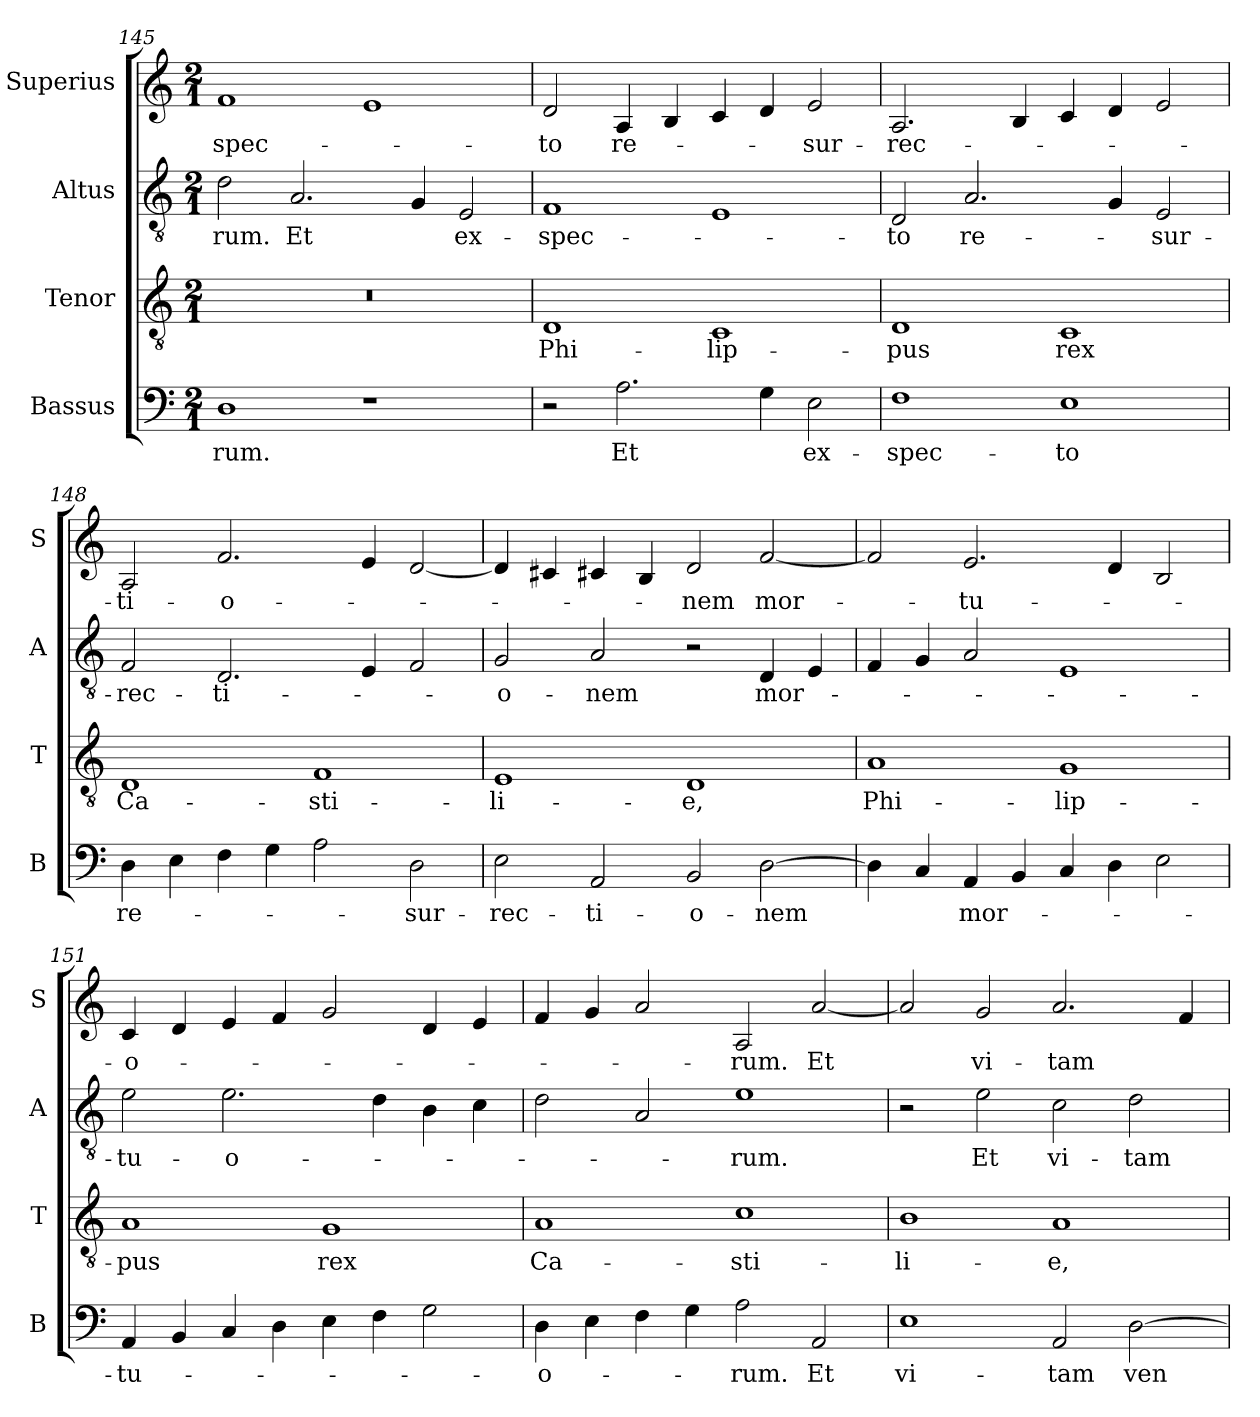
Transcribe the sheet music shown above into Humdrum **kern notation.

**kern	**text	**kern	**text	**kern	**text	**kern	**text
*part4	*part4	*part3	*part3	*part2	*part2	*part1	*part1
*staff4	*staff4	*staff3	*staff3	*staff2	*staff2	*staff1	*staff1
*I"Bassus	*	*I"Tenor	*	*I"Altus	*	*I"Superius	*
*I'B	*	*I'T	*	*I'A	*	*I'S	*
*clefF4	*	*clefGv2	*	*clefGv2	*	*clefG2	*
*k[]	*	*k[]	*	*k[]	*	*k[]	*
*M2/1	*	*M2/1	*	*M2/1	*	*M2/1	*
=145	=145	=145	=145	=145	=145	=145	=145
1D	-rum.	0r	.	2d\	-rum.	1f	-spec-
.	.	.	.	2.A/	Et	.	.
1r	.	.	.	.	.	1e	.
.	.	.	.	4G/	.	.	.
.	.	.	.	2E/	ex-	.	.
=146	=146	=146	=146	=146	=146	=146	=146
2r	.	1D	Phi-	1F	-spec-	2d/	-to
2.A\	Et	.	.	.	.	4A/	re-
.	.	.	.	.	.	4B/	.
.	.	1C	-lip-	1E	.	4c/	.
4G\	.	.	.	.	.	4d/	.
2E\	ex-	.	.	.	.	2e/	-sur-
=147	=147	=147	=147	=147	=147	=147	=147
1F	-spec-	1D	-pus	2D/	-to	2.A/	-rec-
.	.	.	.	2.A/	re-	.	.
.	.	.	.	.	.	4B/	.
1E	-to	1C	rex	.	.	4c/	.
.	.	.	.	4G/	.	4d/	.
.	.	.	.	2E/	-sur-	2e/	.
=148	=148	=148	=148	=148	=148	=148	=148
4D\	re-	1D	Ca-	2F/	-rec-	2A/	-ti-
4E\	.	.	.	.	.	.	.
4F\	.	.	.	2.D/	-ti-	2.f/	-o-
4G\	.	.	.	.	.	.	.
2A\	.	1F	-sti-	.	.	.	.
.	.	.	.	4E/	.	4e/	.
2D\	-sur-	.	.	2F/	.	[2d/	.
=149	=149	=149	=149	=149	=149	=149	=149
2E\	-rec-	1E	-li-	2G/	-o-	4d/]	.
.	.	.	.	.	.	4c#X/	.
2AA/	-ti-	.	.	2A/	-nem	4c#X/	.
.	.	.	.	.	.	4B/	.
2BB/	-o-	1D	-e,	2r	.	2d/	-nem
[2D\	-nem	.	.	4D/	mor-	[2f/	mor-
.	.	.	.	4E/	.	.	.
=150	=150	=150	=150	=150	=150	=150	=150
4D\]	.	1A	Phi-	4F/	.	2f/]	.
4C/	.	.	.	4G/	.	.	.
4AA/	mor-	.	.	2A/	.	2.e/	-tu-
4BB/	.	.	.	.	.	.	.
4C/	.	1G	-lip-	1E	.	.	.
4D\	.	.	.	.	.	4d/	.
2E\	.	.	.	.	.	2B/	.
=151	=151	=151	=151	=151	=151	=151	=151
4AA/	-tu-	1A	-pus	2e\	-tu-	4c/	-o-
4BB/	.	.	.	.	.	4d/	.
4C/	.	.	.	2.e\	-o-	4e/	.
4D\	.	.	.	.	.	4f/	.
4E\	.	1G	rex	.	.	2g/	.
4F\	.	.	.	4d\	.	.	.
2G\	.	.	.	4B\	.	4d/	.
.	.	.	.	4c\	.	4e/	.
=152	=152	=152	=152	=152	=152	=152	=152
4D\	-o-	1A	Ca-	2d\	.	4f/	.
4E\	.	.	.	.	.	4g/	.
4F\	.	.	.	2A/	.	2a/	.
4G\	.	.	.	.	.	.	.
2A\	-rum.	1c	-sti-	1e	-rum.	2A/	-rum.
2AA/	Et	.	.	.	.	[2a/	Et
=153	=153	=153	=153	=153	=153	=153	=153
1E	vi-	1B	-li-	2r	.	2a/]	.
.	.	.	.	2e\	Et	2g/	vi-
2AA/	-tam	1A	-e,	2c\	vi-	2.a/	-tam
[2D\	ven-	.	.	2d\	-tam	.	.
.	.	.	.	.	.	4f/	.
=	=	=	=	=	=	=	=
*-	*-	*-	*-	*-	*-	*-	*-
